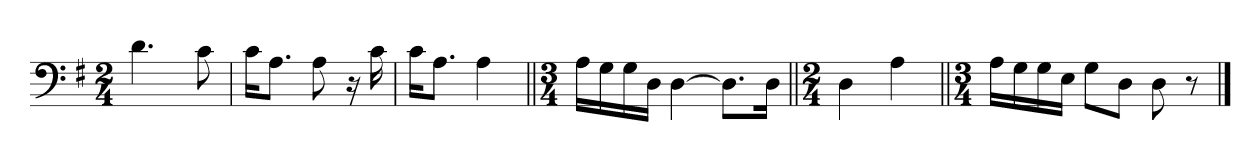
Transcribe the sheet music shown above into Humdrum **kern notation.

**kern
*part1
*staff1
*clefF4
*k[f#]
*M2/4
=1
4.d\
8c\
=2
16c\KL
8.A\J
8A\
16r
16c\
=3
16c\KL
8.A\J
4A\
=4||
*M3/4
16A\LL
16G\
16G\
16D\JJ
[4D\
8.D\L]
16D\Jk
=5||
*M2/4
4D\
4A\
=6||
*M3/4
16A\LL
16G\
16G\
16E\JJ
8G\L
8D\J
8D\
8r
==
*-
